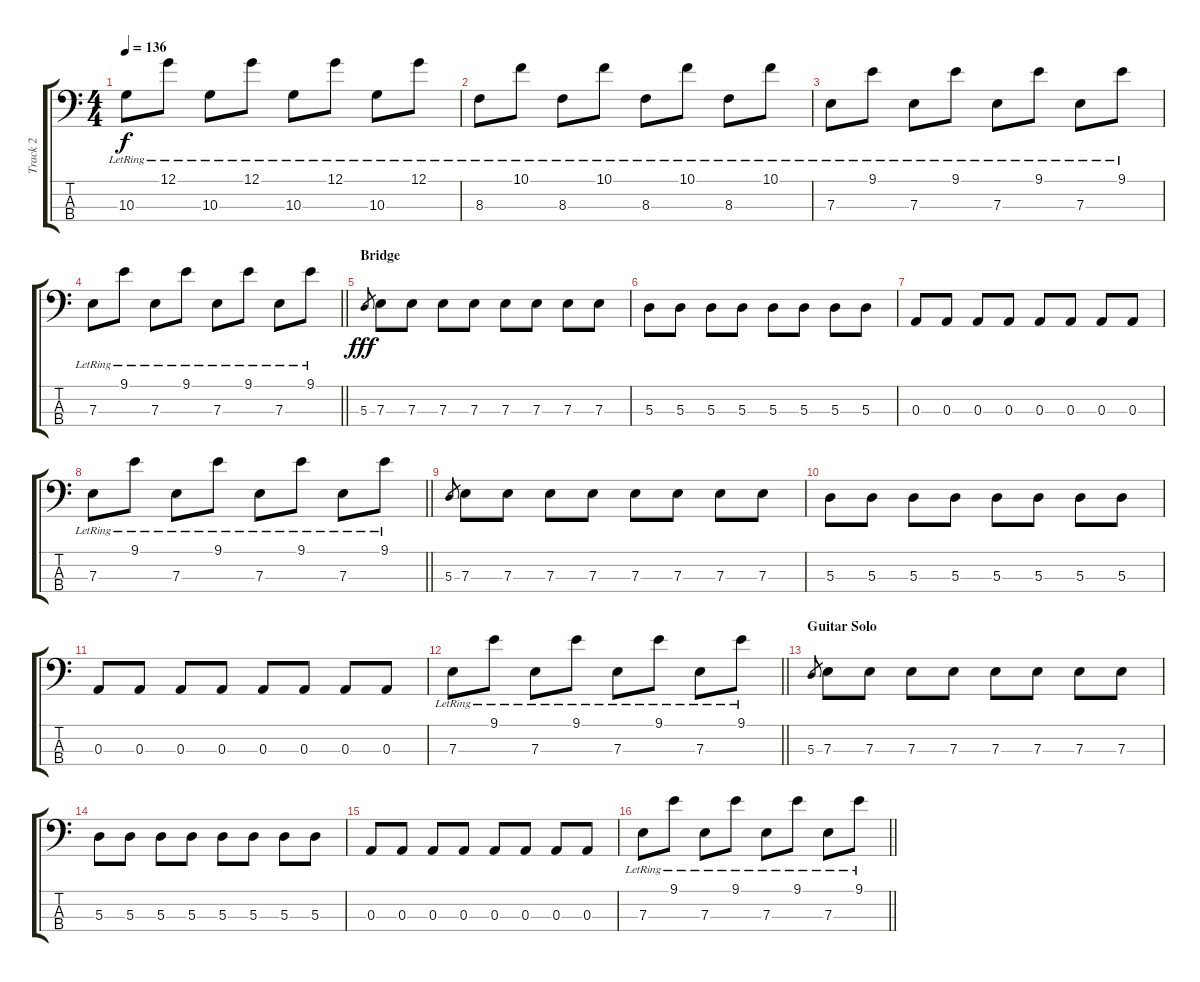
\track ("Track 2" "Track 2") {instrument electricbassfinger}
\staff {score tabs}
\tuning (G2 D2 A1 E1) {hide}
\ts (4 4)
\tempo 136
\clef f4
\ks c
10.3{lr}.8{dy f} 12.1{lr}.8 10.3{lr}.8 12.1{lr}.8 10.3{lr}.8 12.1{lr}.8 10.3{lr}.8 12.1{lr}.8 |
8.3{lr}.8 10.1{lr}.8 8.3{lr}.8 10.1{lr}.8 8.3{lr}.8 10.1{lr}.8 8.3{lr}.8 10.1{lr}.8 |
7.3{lr}.8 9.1{lr}.8 7.3{lr}.8 9.1{lr}.8 7.3{lr}.8 9.1{lr}.8 7.3{lr}.8 9.1{lr}.8 |
\barLineRight lightlight
7.3{lr}.8 9.1{lr}.8 7.3{lr}.8 9.1{lr}.8 7.3{lr}.8 9.1{lr}.8 7.3{lr}.8 9.1{lr}.8 |
\section ("" "Bridge")
5.3.8{gr dy fff} 7.3.8 7.3.8 7.3.8 7.3.8 7.3.8 7.3.8 7.3.8 7.3.8 |
5.3.8 5.3.8 5.3.8 5.3.8 5.3.8 5.3.8 5.3.8 5.3.8 |
0.3.8 0.3.8 0.3.8 0.3.8 0.3.8 0.3.8 0.3.8 0.3.8 |
\barLineRight lightlight
7.3{lr}.8 9.1{lr}.8 7.3{lr}.8 9.1{lr}.8 7.3{lr}.8 9.1{lr}.8 7.3{lr}.8 9.1{lr}.8 |
5.3.8{gr} 7.3.8 7.3.8 7.3.8 7.3.8 7.3.8 7.3.8 7.3.8 7.3.8 |
5.3.8 5.3.8 5.3.8 5.3.8 5.3.8 5.3.8 5.3.8 5.3.8 |
0.3.8 0.3.8 0.3.8 0.3.8 0.3.8 0.3.8 0.3.8 0.3.8 |
\barLineRight lightlight
7.3{lr}.8 9.1{lr}.8 7.3{lr}.8 9.1{lr}.8 7.3{lr}.8 9.1{lr}.8 7.3{lr}.8 9.1{lr}.8 |
\section ("" "Guitar Solo")
5.3.8{gr} 7.3.8 7.3.8 7.3.8 7.3.8 7.3.8 7.3.8 7.3.8 7.3.8 |
5.3.8 5.3.8 5.3.8 5.3.8 5.3.8 5.3.8 5.3.8 5.3.8 |
0.3.8 0.3.8 0.3.8 0.3.8 0.3.8 0.3.8 0.3.8 0.3.8 |
\barLineRight lightlight
7.3{lr}.8 9.1{lr}.8 7.3{lr}.8 9.1{lr}.8 7.3{lr}.8 9.1{lr}.8 7.3{lr}.8 9.1{lr}.8
